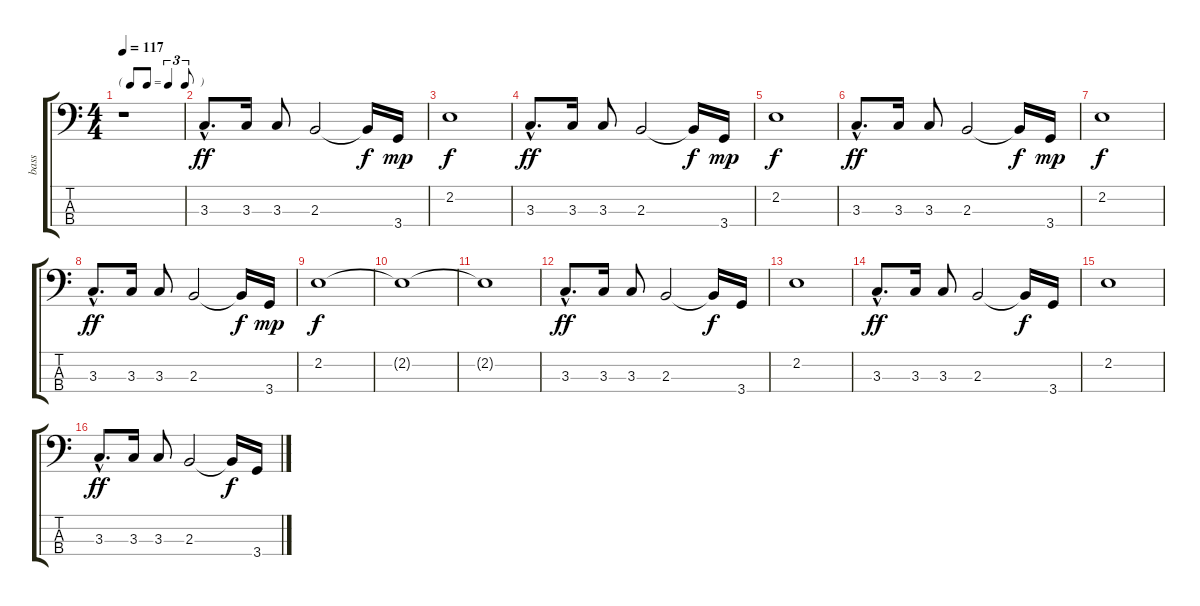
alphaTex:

\track ("bass" "bass") {instrument electricbassfinger}
\staff {score tabs}
\tuning (G2 D2 A1 E1) {hide}
\ts (4 4)
\tf triplet8th
\tempo 117
\clef f4
\ks c
r.1{dy ff instrument electricbassfinger} |
3.3{hac}.8{d} 3.3.16 3.3.8 2.3.2 2.3{t}.16{dy f} 3.4.16{dy mp} |
2.2.1{dy f} |
3.3{hac}.8{d dy ff} 3.3.16 3.3.8 2.3.2 2.3{t}.16{dy f} 3.4.16{dy mp} |
2.2.1{dy f} |
3.3{hac}.8{d dy ff} 3.3.16 3.3.8 2.3.2 2.3{t}.16{dy f} 3.4.16{dy mp} |
2.2.1{dy f} |
3.3{hac}.8{d dy ff} 3.3.16 3.3.8 2.3.2 2.3{t}.16{dy f} 3.4.16{dy mp} |
2.2.1{dy f} |
2.2{t}.1 |
2.2{t}.1 |
3.3{hac}.8{d dy ff} 3.3.16 3.3.8 2.3.2 2.3{t}.16{dy f} 3.4.16 |
2.2.1 |
3.3{hac}.8{d dy ff} 3.3.16 3.3.8 2.3.2 2.3{t}.16{dy f} 3.4.16 |
2.2.1 |
3.3{hac}.8{d dy ff} 3.3.16 3.3.8 2.3.2 2.3{t}.16{dy f} 3.4.16
